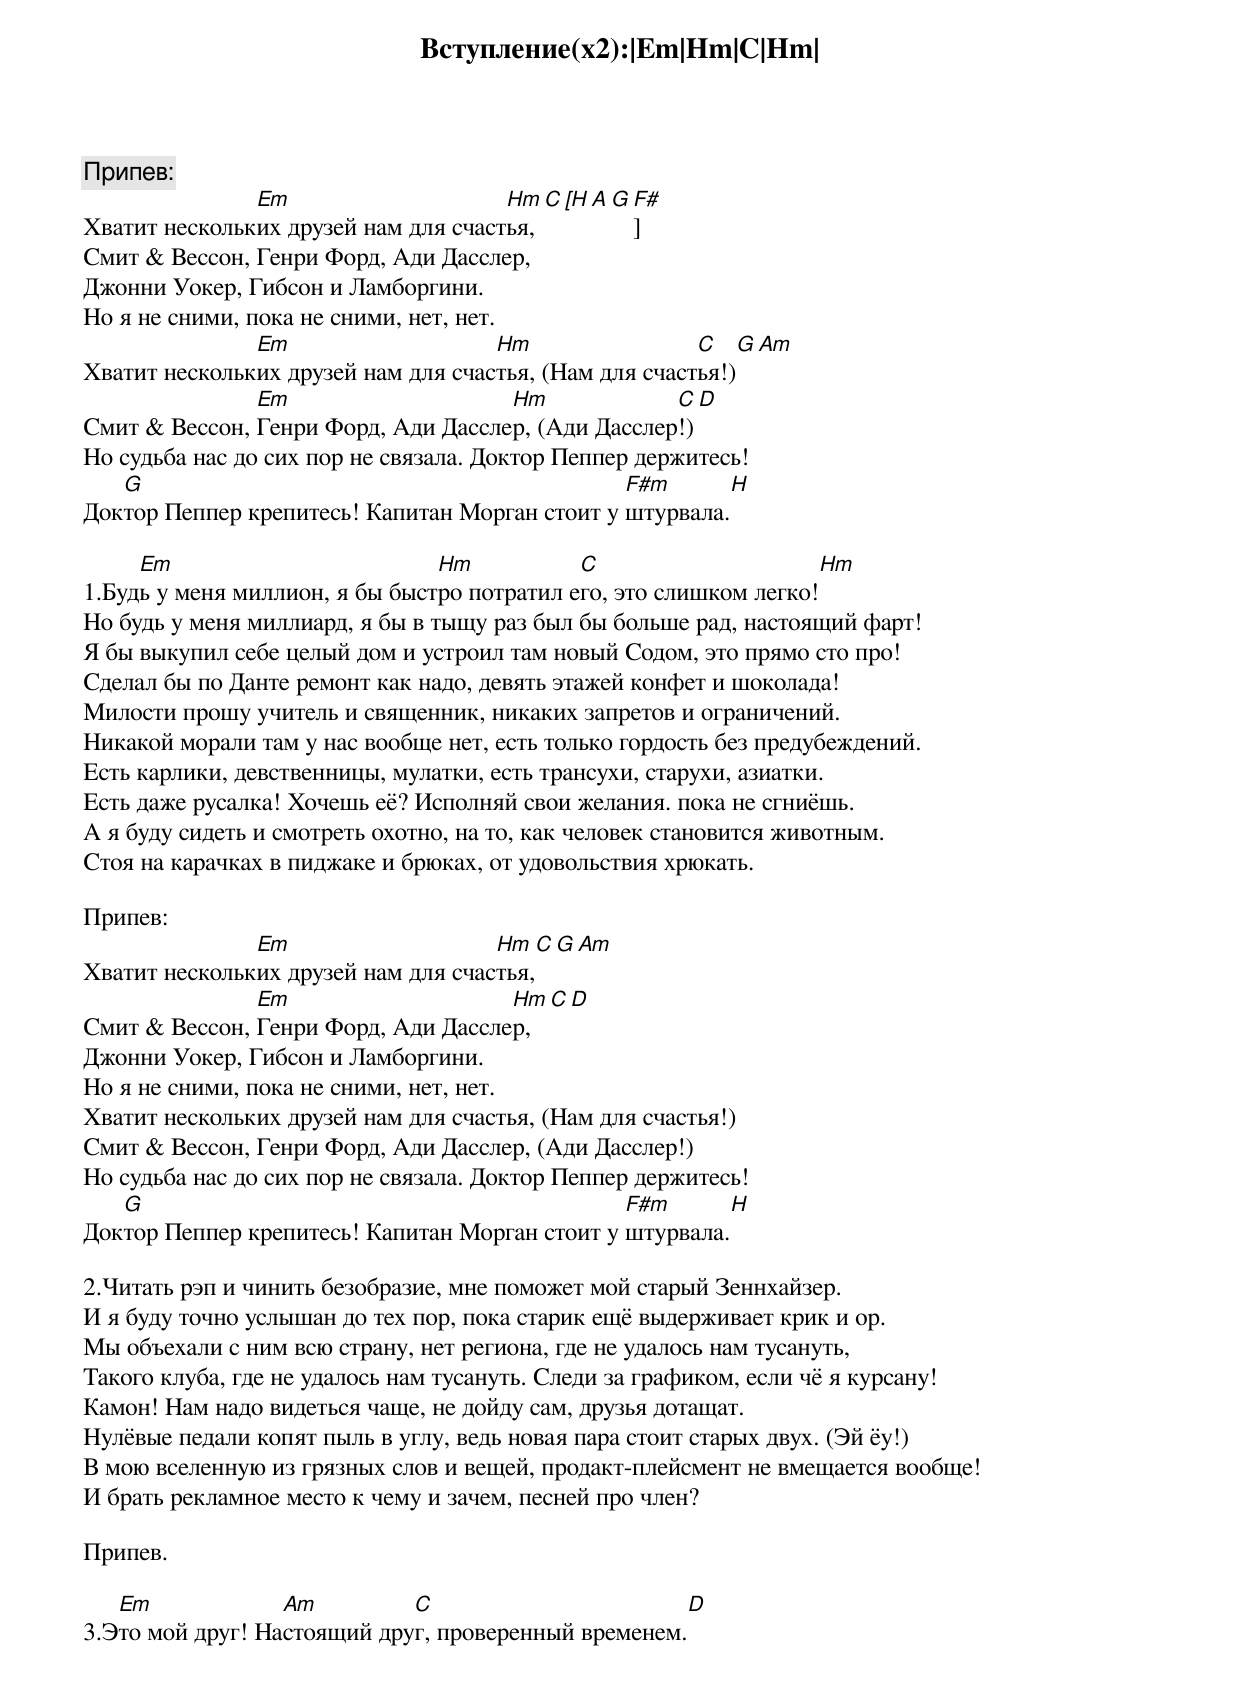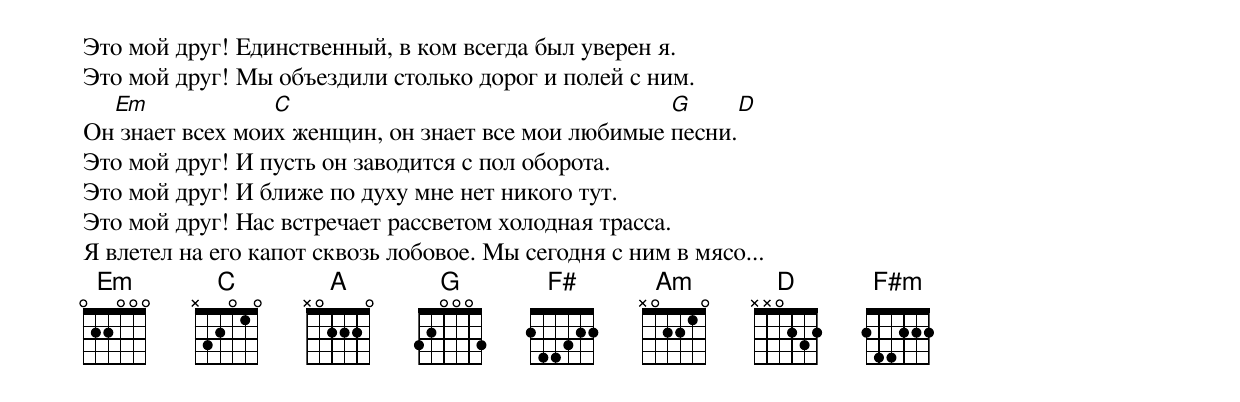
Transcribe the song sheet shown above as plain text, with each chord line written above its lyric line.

Вступление(x2):|Em|Hm|C|Hm|

Припев:
               Em                     Hm                 C      [H A G F#]
Хватит нескольких друзей нам для счастья,
Смит & Вессон, Генри Форд, Ади Дасслер,
Джонни Уокер, Гибсон и Ламборгини.
Но я не сними, пока не сними, нет, нет.
               Em                    Hm                 C                              G     Am
Хватит нескольких друзей нам для счастья, (Нам для счастья!)
               Em                    Hm             C                       D
Смит & Вессон, Генри Форд, Ади Дасслер, (Ади Дасслер!)
Но судьба нас до сих пор не связала. Доктор Пеппер держитесь!
   G                                            F#m                     H
Доктор Пеппер крепитесь! Капитан Морган стоит у штурвала.

     Em                         Hm           C                                          Hm
1.Будь у меня миллион, я бы быстро потратил его, это слишком легко!
Но будь у меня миллиард, я бы в тыщу раз был бы больше рад, настоящий фарт!
Я бы выкупил себе целый дом и устроил там новый Содом, это прямо сто про!
Сделал бы по Данте ремонт как надо, девять этажей конфет и шоколада!
Милости прошу учитель и священник, никаких запретов и ограничений.
Никакой морали там у нас вообще нет, есть только гордость без предубеждений.
Есть карлики, девственницы, мулатки, есть трансухи, старухи, азиатки.
Есть даже русалка! Хочешь её? Исполняй свои желания. пока не сгниёшь.
А я буду сидеть и смотреть охотно, на то, как человек становится животным.
Стоя на карачках в пиджаке и брюках, от удовольствия хрюкать.

Припев:
               Em                    Hm                 C    G     Am
Хватит нескольких друзей нам для счастья,
               Em                    Hm             C     D
Смит & Вессон, Генри Форд, Ади Дасслер,
Джонни Уокер, Гибсон и Ламборгини.
Но я не сними, пока не сними, нет, нет.
Хватит нескольких друзей нам для счастья, (Нам для счастья!)
Смит & Вессон, Генри Форд, Ади Дасслер, (Ади Дасслер!)
Но судьба нас до сих пор не связала. Доктор Пеппер держитесь!
   G                                            F#m                     H
Доктор Пеппер крепитесь! Капитан Морган стоит у штурвала.

2.Читать рэп и чинить безобразие, мне поможет мой старый Зеннхайзер.
И я буду точно услышан до тех пор, пока старик ещё выдерживает крик и ор.
Мы объехали с ним всю страну, нет региона, где не удалось нам тусануть,
Такого клуба, где не удалось нам тусануть. Следи за графиком, если чё я курсану!
Камон! Нам надо видеться чаще, не дойду сам, друзья дотащат.
Нулёвые педали копят пыль в углу, ведь новая пара стоит старых двух. (Эй ёу!)
В мою вселенную из грязных слов и вещей, продакт-плейсмент не вмещается вообще!
И брать рекламное место к чему и зачем, песней про член?

Припев.

   Em             Am         С                         D
3.Это мой друг! Настоящий друг, проверенный временем.
Это мой друг! Единственный, в ком всегда был уверен я.
Это мой друг! Мы объездили столько дорог и полей с ним.
  Em             C                                  G                        D
Он знает всех моих женщин, он знает все мои любимые песни.
Это мой друг! И пусть он заводится с пол оборота.
Это мой друг! И ближе по духу мне нет никого тут.
Это мой друг! Нас встречает рассветом холодная трасса.
Я влетел на его капот сквозь лобовое. Мы сегодня с ним в мясо...
